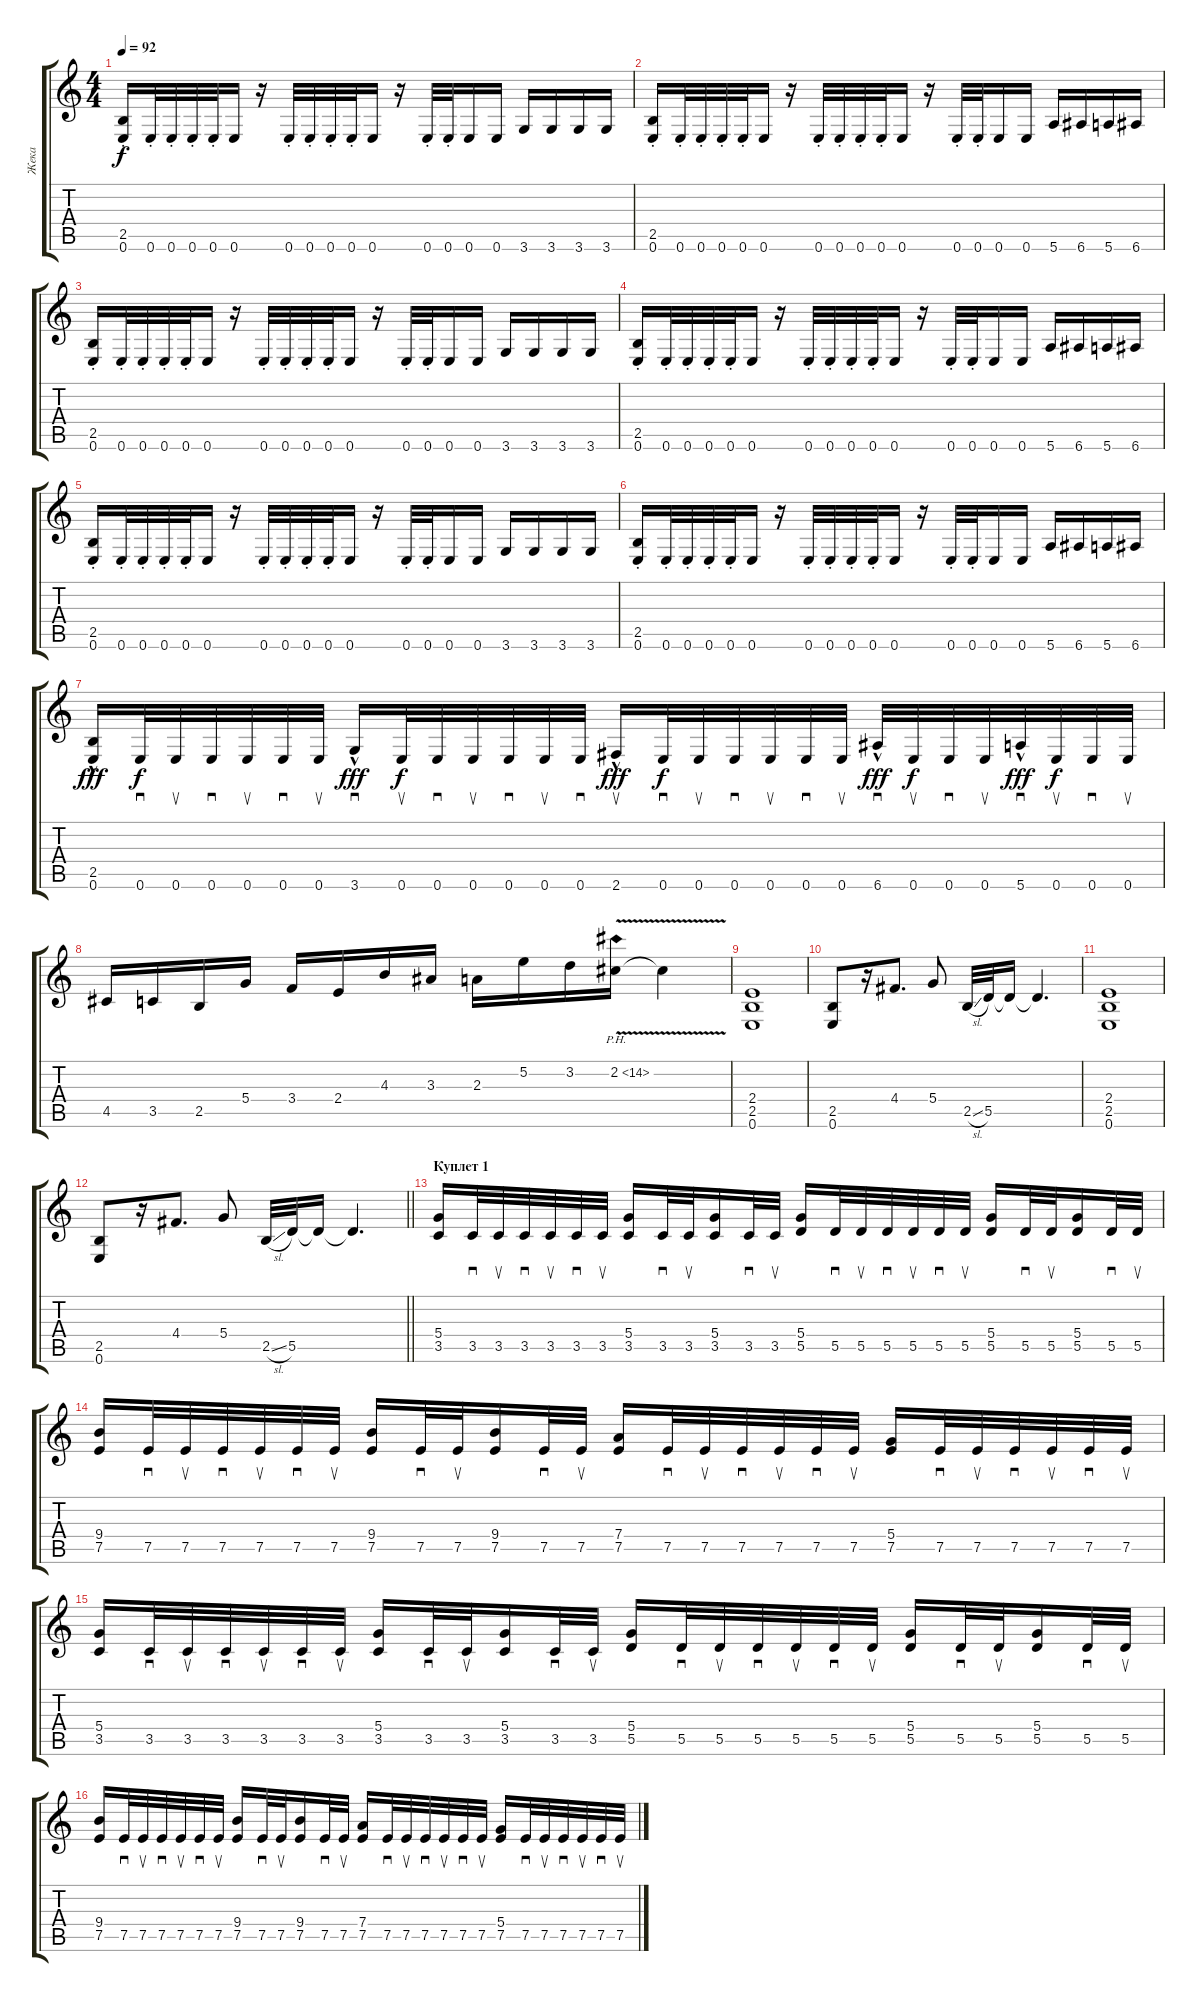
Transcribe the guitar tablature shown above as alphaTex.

\track ("Жека" "Жека") {instrument distortionguitar}
\staff {score tabs}
\tuning (E4 B3 G3 D3 A2 E2) {hide}
\ts (4 4)
\tempo 92
\clef g2
\ks c
(2.5{st} 0.6{st}).16{dy f} 0.6{st}.32 0.6{st}.32 0.6{st}.32 0.6{st}.32 0.6.16 r.16 0.6{st}.32 0.6{st}.32 0.6{st}.32 0.6{st}.32 0.6.16 r.16 0.6{st}.32 0.6{st}.32 0.6.16 0.6.16 3.6.16 3.6.16 3.6.16 3.6.16 |
(2.5{st} 0.6{st}).16 0.6{st}.32 0.6{st}.32 0.6{st}.32 0.6{st}.32 0.6.16 r.16 0.6{st}.32 0.6{st}.32 0.6{st}.32 0.6{st}.32 0.6.16 r.16 0.6{st}.32 0.6{st}.32 0.6.16 0.6.16 5.6.16 6.6.16 5.6.16 6.6.16 |
(2.5{st} 0.6{st}).16 0.6{st}.32 0.6{st}.32 0.6{st}.32 0.6{st}.32 0.6.16 r.16 0.6{st}.32 0.6{st}.32 0.6{st}.32 0.6{st}.32 0.6.16 r.16 0.6{st}.32 0.6{st}.32 0.6.16 0.6.16 3.6.16 3.6.16 3.6.16 3.6.16 |
(2.5{st} 0.6{st}).16 0.6{st}.32 0.6{st}.32 0.6{st}.32 0.6{st}.32 0.6.16 r.16 0.6{st}.32 0.6{st}.32 0.6{st}.32 0.6{st}.32 0.6.16 r.16 0.6{st}.32 0.6{st}.32 0.6.16 0.6.16 5.6.16 6.6.16 5.6.16 6.6.16 |
(2.5{st} 0.6{st}).16 0.6{st}.32 0.6{st}.32 0.6{st}.32 0.6{st}.32 0.6.16 r.16 0.6{st}.32 0.6{st}.32 0.6{st}.32 0.6{st}.32 0.6.16 r.16 0.6{st}.32 0.6{st}.32 0.6.16 0.6.16 3.6.16 3.6.16 3.6.16 3.6.16 |
(2.5{st} 0.6{st}).16 0.6{st}.32 0.6{st}.32 0.6{st}.32 0.6{st}.32 0.6.16 r.16 0.6{st}.32 0.6{st}.32 0.6{st}.32 0.6{st}.32 0.6.16 r.16 0.6{st}.32 0.6{st}.32 0.6.16 0.6.16 5.6.16 6.6.16 5.6.16 6.6.16 |
(2.5 0.6{hac}).16{dy fff} 0.6.32{sd dy f} 0.6.32{su} 0.6.32{sd} 0.6.32{su} 0.6.32{sd} 0.6.32{su} 3.6{hac}.16{sd dy fff} 0.6.32{su dy f} 0.6.32{sd} 0.6.32{su} 0.6.32{sd} 0.6.32{su} 0.6.32{sd} 2.6{hac}.16{su dy fff} 0.6.32{sd dy f} 0.6.32{su} 0.6.32{sd} 0.6.32{su} 0.6.32{sd} 0.6.32{su} 6.6{hac}.32{sd dy fff} 0.6.32{su dy f} 0.6.32{sd} 0.6.32{su} 5.6{hac}.32{sd dy fff} 0.6.32{su dy f} 0.6.32{sd} 0.6.32{su} |
4.5.16 3.5.16 2.5.16 5.4.16 3.4.16 2.4.16 4.3.16 3.3.16 2.3.16 5.2.16 3.2.16 2.2{ph 12 v}.16 2.2{t}.4 |
(2.4 2.5 0.6).1 |
(2.5 0.6).8 r.16 4.4.8{d} 5.4.8 2.5{sl}.32 5.5.32 5.5{t}.16 5.5{t}.4{d} |
(2.4 2.5 0.6).1 |
\barLineRight lightlight
(2.5 0.6).8 r.16 4.4.8{d} 5.4.8 2.5{sl}.32 5.5.32 5.5{t}.16 5.5{t}.4{d} |
\section ("" "Куплет 1")
(5.4 3.5).16 3.5.32{sd} 3.5.32{su} 3.5.32{sd} 3.5.32{su} 3.5.32{sd} 3.5.32{su} (5.4 3.5).16 3.5.32{sd} 3.5.32{su} (5.4 3.5).16 3.5.32{sd} 3.5.32{su} (5.4 5.5).16 5.5.32{sd} 5.5.32{su} 5.5.32{sd} 5.5.32{su} 5.5.32{sd} 5.5.32{su} (5.4 5.5).16 5.5.32{sd} 5.5.32{su} (5.4 5.5).16 5.5.32{sd} 5.5.32{su} |
(9.4 7.5).16 7.5.32{sd} 7.5.32{su} 7.5.32{sd} 7.5.32{su} 7.5.32{sd} 7.5.32{su} (9.4 7.5).16 7.5.32{sd} 7.5.32{su} (9.4 7.5).16 7.5.32{sd} 7.5.32{su} (7.4 7.5).16 7.5.32{sd} 7.5.32{su} 7.5.32{sd} 7.5.32{su} 7.5.32{sd} 7.5.32{su} (5.4 7.5).16 7.5.32{sd} 7.5.32{su} 7.5.32{sd} 7.5.32{su} 7.5.32{sd} 7.5.32{su} |
(5.4 3.5).16 3.5.32{sd} 3.5.32{su} 3.5.32{sd} 3.5.32{su} 3.5.32{sd} 3.5.32{su} (5.4 3.5).16 3.5.32{sd} 3.5.32{su} (5.4 3.5).16 3.5.32{sd} 3.5.32{su} (5.4 5.5).16 5.5.32{sd} 5.5.32{su} 5.5.32{sd} 5.5.32{su} 5.5.32{sd} 5.5.32{su} (5.4 5.5).16 5.5.32{sd} 5.5.32{su} (5.4 5.5).16 5.5.32{sd} 5.5.32{su} |
(9.4 7.5).16 7.5.32{sd} 7.5.32{su} 7.5.32{sd} 7.5.32{su} 7.5.32{sd} 7.5.32{su} (9.4 7.5).16 7.5.32{sd} 7.5.32{su} (9.4 7.5).16 7.5.32{sd} 7.5.32{su} (7.4 7.5).16 7.5.32{sd} 7.5.32{su} 7.5.32{sd} 7.5.32{su} 7.5.32{sd} 7.5.32{su} (5.4 7.5).16 7.5.32{sd} 7.5.32{su} 7.5.32{sd} 7.5.32{su} 7.5.32{sd} 7.5.32{su}
